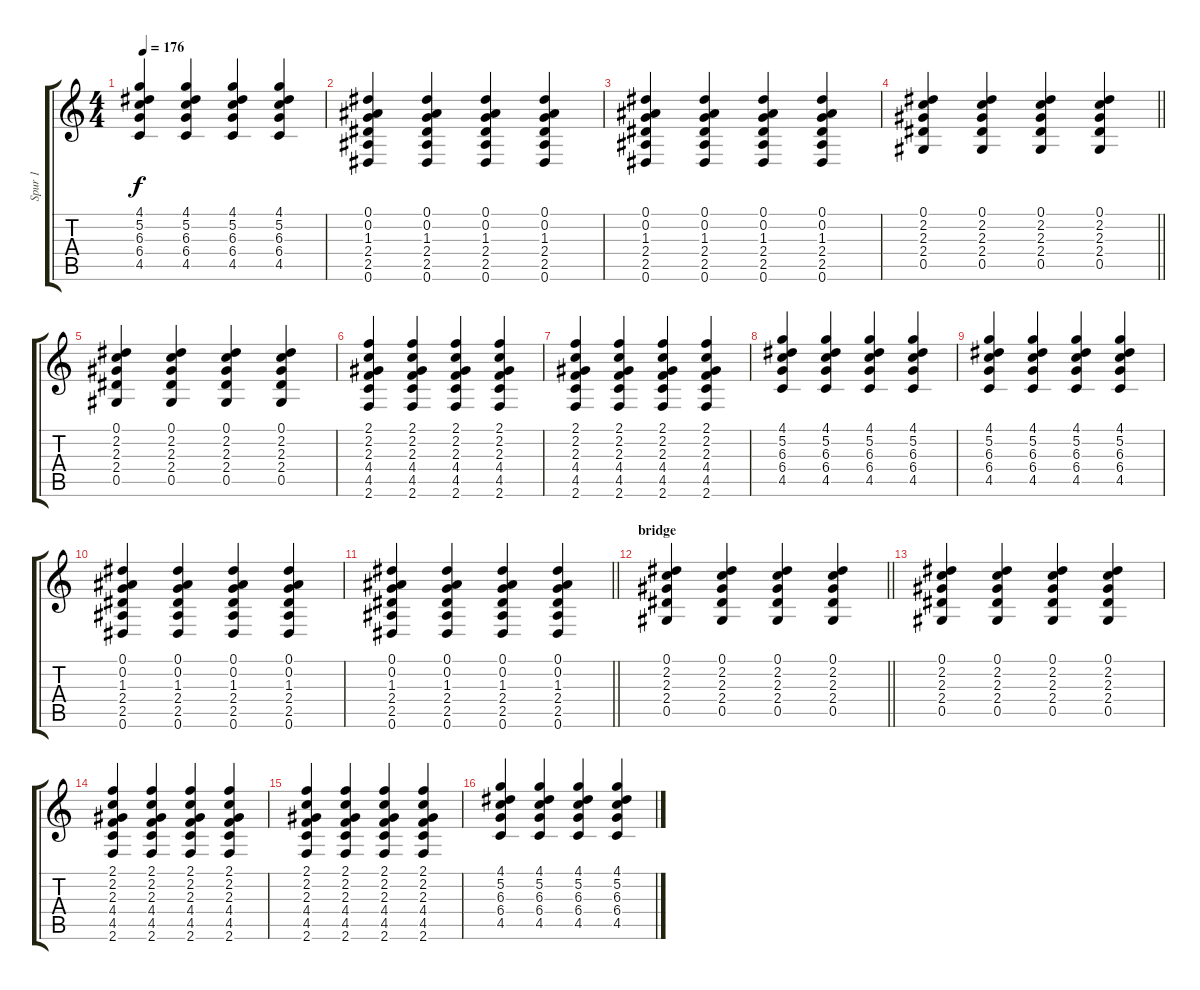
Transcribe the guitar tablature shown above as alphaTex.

\track ("Spur 1" "Spur 1") {instrument overdrivenguitar}
\staff {score tabs}
\tuning (Eb4 Bb3 Gb3 Db3 Ab2 Eb2) {hide}
\ts (4 4)
\tempo 176
\clef g2
\ks c
(4.1 5.2 6.3 6.4 4.5).4{dy f} (4.1 5.2 6.3 6.4 4.5).4 (4.1 5.2 6.3 6.4 4.5).4 (4.1 5.2 6.3 6.4 4.5).4 |
(0.1 0.2 1.3 2.4 2.5 0.6).4 (0.1 0.2 1.3 2.4 2.5 0.6).4 (0.1 0.2 1.3 2.4 2.5 0.6).4 (0.1 0.2 1.3 2.4 2.5 0.6).4 |
(0.1 0.2 1.3 2.4 2.5 0.6).4 (0.1 0.2 1.3 2.4 2.5 0.6).4 (0.1 0.2 1.3 2.4 2.5 0.6).4 (0.1 0.2 1.3 2.4 2.5 0.6).4 |
\barLineRight lightlight
(0.1 2.2 2.3 2.4 0.5).4 (0.1 2.2 2.3 2.4 0.5).4 (0.1 2.2 2.3 2.4 0.5).4 (0.1 2.2 2.3 2.4 0.5).4 |
(0.1 2.2 2.3 2.4 0.5).4 (0.1 2.2 2.3 2.4 0.5).4 (0.1 2.2 2.3 2.4 0.5).4 (0.1 2.2 2.3 2.4 0.5).4 |
(2.1 2.2 2.3 4.4 4.5 2.6).4 (2.1 2.2 2.3 4.4 4.5 2.6).4 (2.1 2.2 2.3 4.4 4.5 2.6).4 (2.1 2.2 2.3 4.4 4.5 2.6).4 |
(2.1 2.2 2.3 4.4 4.5 2.6).4 (2.1 2.2 2.3 4.4 4.5 2.6).4 (2.1 2.2 2.3 4.4 4.5 2.6).4 (2.1 2.2 2.3 4.4 4.5 2.6).4 |
(4.1 5.2 6.3 6.4 4.5).4 (4.1 5.2 6.3 6.4 4.5).4 (4.1 5.2 6.3 6.4 4.5).4 (4.1 5.2 6.3 6.4 4.5).4 |
(4.1 5.2 6.3 6.4 4.5).4 (4.1 5.2 6.3 6.4 4.5).4 (4.1 5.2 6.3 6.4 4.5).4 (4.1 5.2 6.3 6.4 4.5).4 |
(0.1 0.2 1.3 2.4 2.5 0.6).4 (0.1 0.2 1.3 2.4 2.5 0.6).4 (0.1 0.2 1.3 2.4 2.5 0.6).4 (0.1 0.2 1.3 2.4 2.5 0.6).4 |
\barLineRight lightlight
(0.1 0.2 1.3 2.4 2.5 0.6).4 (0.1 0.2 1.3 2.4 2.5 0.6).4 (0.1 0.2 1.3 2.4 2.5 0.6).4 (0.1 0.2 1.3 2.4 2.5 0.6).4 |
\section ("" "bridge")
\barLineRight lightlight
(0.1 2.2 2.3 2.4 0.5).4 (0.1 2.2 2.3 2.4 0.5).4 (0.1 2.2 2.3 2.4 0.5).4 (0.1 2.2 2.3 2.4 0.5).4 |
(0.1 2.2 2.3 2.4 0.5).4 (0.1 2.2 2.3 2.4 0.5).4 (0.1 2.2 2.3 2.4 0.5).4 (0.1 2.2 2.3 2.4 0.5).4 |
(2.1 2.2 2.3 4.4 4.5 2.6).4 (2.1 2.2 2.3 4.4 4.5 2.6).4 (2.1 2.2 2.3 4.4 4.5 2.6).4 (2.1 2.2 2.3 4.4 4.5 2.6).4 |
(2.1 2.2 2.3 4.4 4.5 2.6).4 (2.1 2.2 2.3 4.4 4.5 2.6).4 (2.1 2.2 2.3 4.4 4.5 2.6).4 (2.1 2.2 2.3 4.4 4.5 2.6).4 |
(4.1 5.2 6.3 6.4 4.5).4 (4.1 5.2 6.3 6.4 4.5).4 (4.1 5.2 6.3 6.4 4.5).4 (4.1 5.2 6.3 6.4 4.5).4
